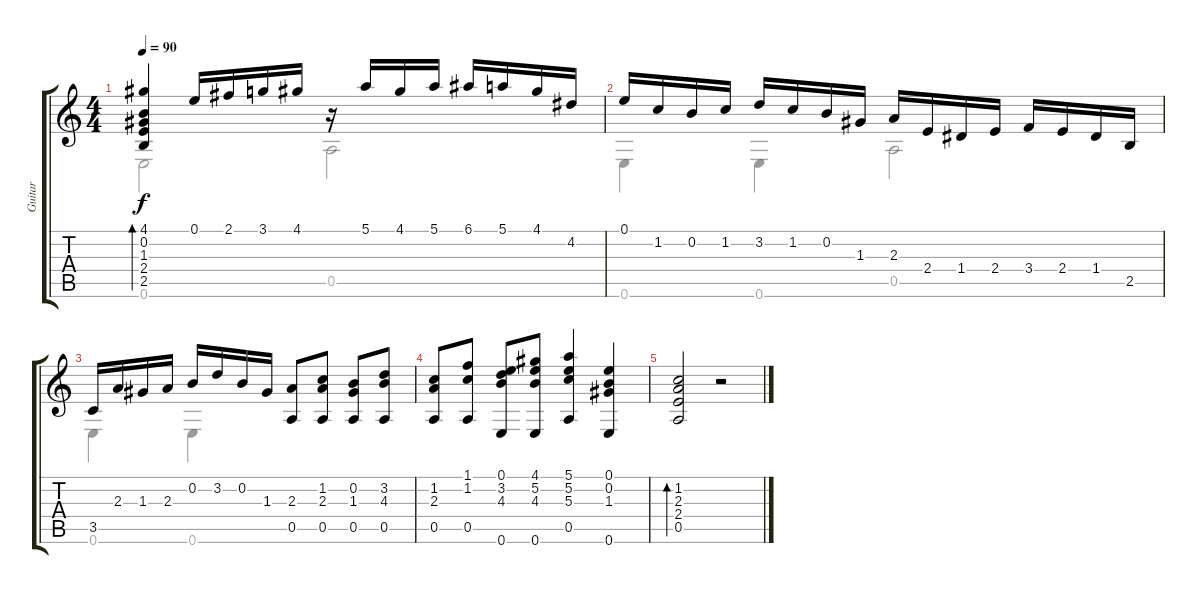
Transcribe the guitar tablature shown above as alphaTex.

\track ("Guitar" "Guitar") {instrument acousticguitarnylon}
\staff {score tabs}
\tuning (E4 B3 G3 D3 A2 E2) {hide}
\voice
\ts (4 4)
\tempo 90
\clef g2
\ks c
(4.1 0.2 1.3 2.4 2.5).4{bd 120 dy f} 0.1.16 2.1.16 3.1.16 4.1.16 r.16 5.1.16 4.1.16 5.1.16 6.1.16 5.1.16 4.1.16 4.2.16 |
0.1.16 1.2.16 0.2.16 1.2.16 3.2.16 1.2.16 0.2.16 1.3.16 2.3.16 2.4.16 1.4.16 2.4.16 3.4.16 2.4.16 1.4.16 2.5.16 |
3.5.16 2.3.16 1.3.16 2.3.16 0.2.16 3.2.16 0.2.16 1.3.16 (2.3 0.5).8 (1.2 2.3 0.5).8 (0.2 1.3 0.5).8 (3.2 4.3 0.5).8 |
(1.2 2.3 0.5).8 (1.1 1.2 0.5).8 (0.1 3.2 4.3 0.6).8 (4.1 5.2 4.3 0.6).8 (5.1 5.2 5.3 0.5).4 (0.1 0.2 1.3 0.6).4 |
(1.2 2.3 2.4 0.5).2{bd 120} r.2
\voice
\clef g2
\ottava regular
\simile none
\ks c
0.6.2{dy f} 0.5.2 |
0.6.4 0.6.4 0.5.2 |
0.6.4 0.6.4 |
|
